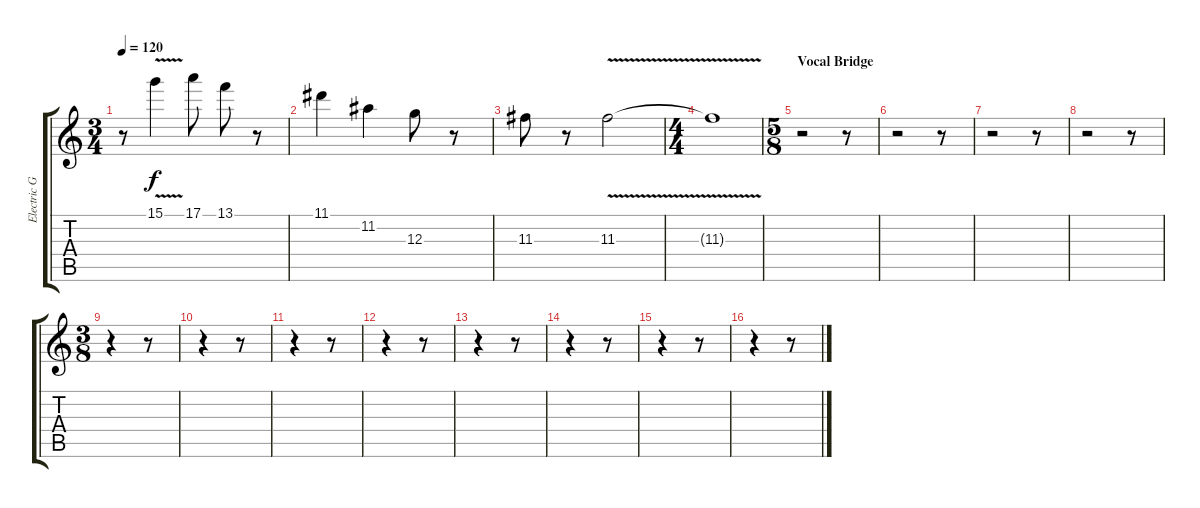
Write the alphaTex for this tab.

\track ("Electric Guitar (rhythm)" "Electric G") {instrument distortionguitar}
\staff {score tabs}
\tuning (E4 B3 G3 D3 A2 E2) {hide}
\ts (3 4)
\tempo 120
\clef g2
\ks c
r.8{dy f} 15.1{v}.4 17.1.8 13.1.8 r.8 |
11.1.4 11.2.4 12.3.8 r.8 |
11.3.8 r.8 11.3{v}.2 |
\ts (4 4)
11.3{t}.1 |
\ts (5 8)
\section ("" "Vocal Bridge")
r.2 r.8 |
r.2 r.8 |
r.2 r.8 |
r.2 r.8 |
\ts (3 8)
r.4 r.8 |
r.4 r.8 |
r.4 r.8 |
r.4 r.8 |
r.4 r.8 |
r.4 r.8 |
r.4 r.8 |
r.4 r.8
